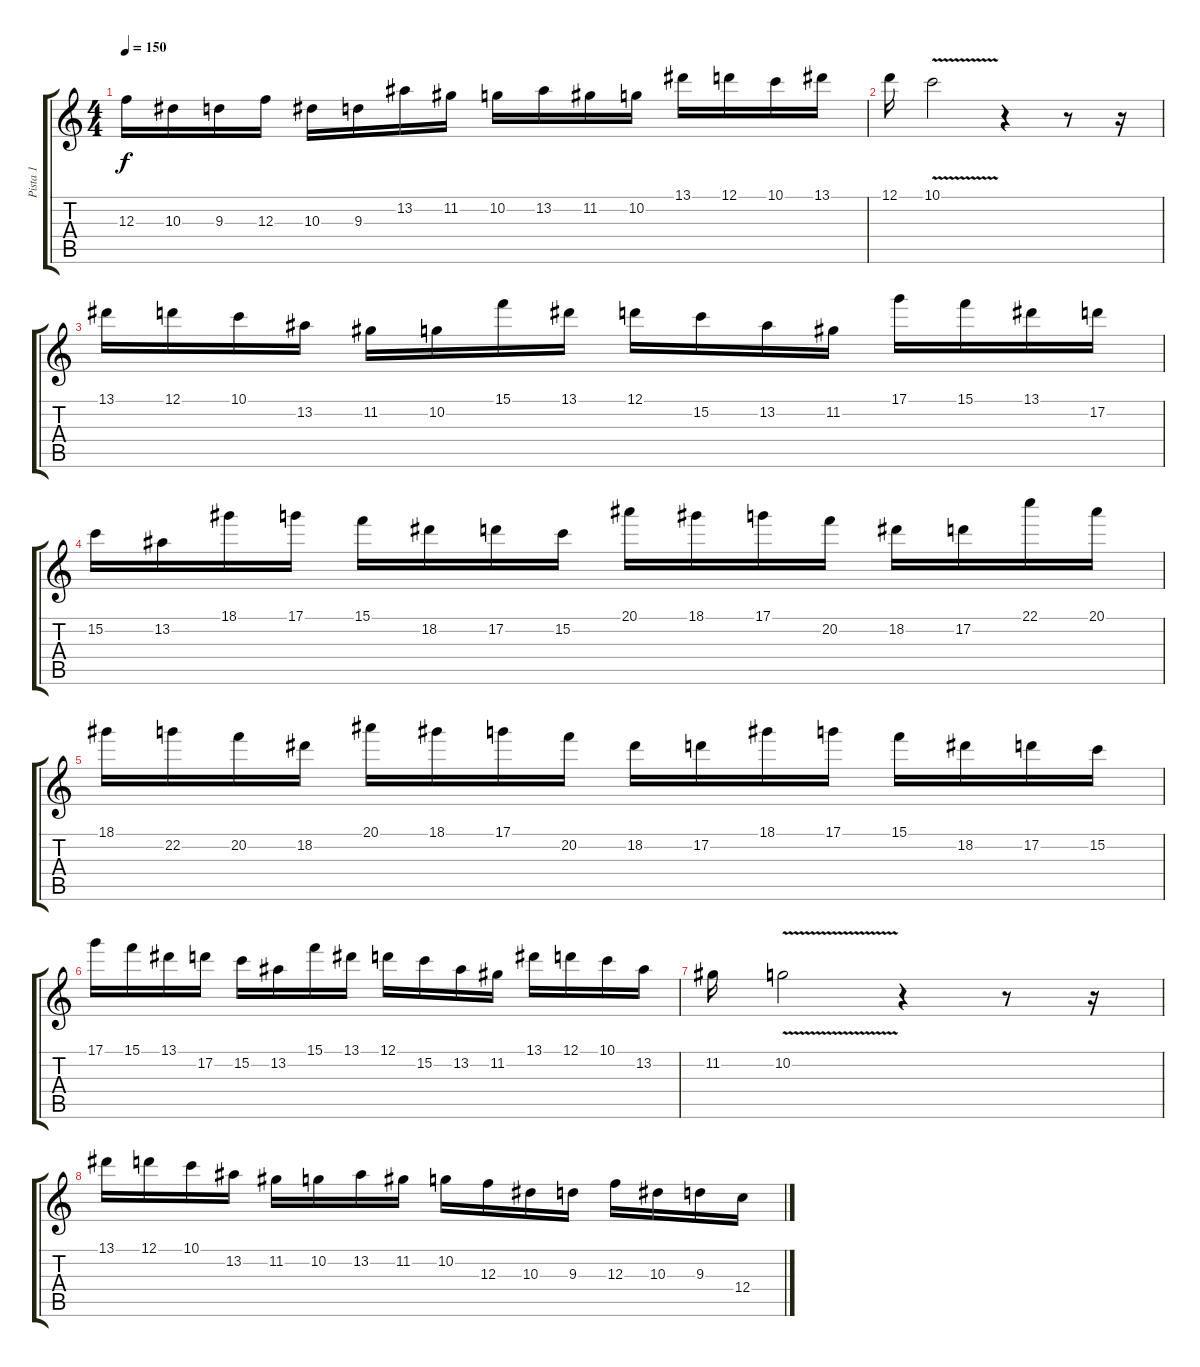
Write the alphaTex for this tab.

\track ("Pista 1" "Pista 1") {instrument distortionguitar}
\staff {score tabs}
\tuning (D4 A3 F3 C3 G2 D2) {hide}
\ts (4 4)
\tempo 150
\clef g2
\ks c
12.3.16{dy f} 10.3.16 9.3.16 12.3.16 10.3.16 9.3.16 13.2.16 11.2.16 10.2.16 13.2.16 11.2.16 10.2.16 13.1.16 12.1.16 10.1.16 13.1.16 |
12.1.16 10.1{v}.2 r.4 r.8 r.16 |
13.1.16 12.1.16 10.1.16 13.2.16 11.2.16 10.2.16 15.1.16 13.1.16 12.1.16 15.2.16 13.2.16 11.2.16 17.1.16 15.1.16 13.1.16 17.2.16 |
15.2.16 13.2.16 18.1.16 17.1.16 15.1.16 18.2.16 17.2.16 15.2.16 20.1.16 18.1.16 17.1.16 20.2.16 18.2.16 17.2.16 22.1.16 20.1.16 |
18.1.16 22.2.16 20.2.16 18.2.16 20.1.16 18.1.16 17.1.16 20.2.16 18.2.16 17.2.16 18.1.16 17.1.16 15.1.16 18.2.16 17.2.16 15.2.16 |
17.1.16 15.1.16 13.1.16 17.2.16 15.2.16 13.2.16 15.1.16 13.1.16 12.1.16 15.2.16 13.2.16 11.2.16 13.1.16 12.1.16 10.1.16 13.2.16 |
11.2.16 10.2{v}.2 r.4 r.8 r.16 |
13.1.16 12.1.16 10.1.16 13.2.16 11.2.16 10.2.16 13.2.16 11.2.16 10.2.16 12.3.16 10.3.16 9.3.16 12.3.16 10.3.16 9.3.16 12.4.16
